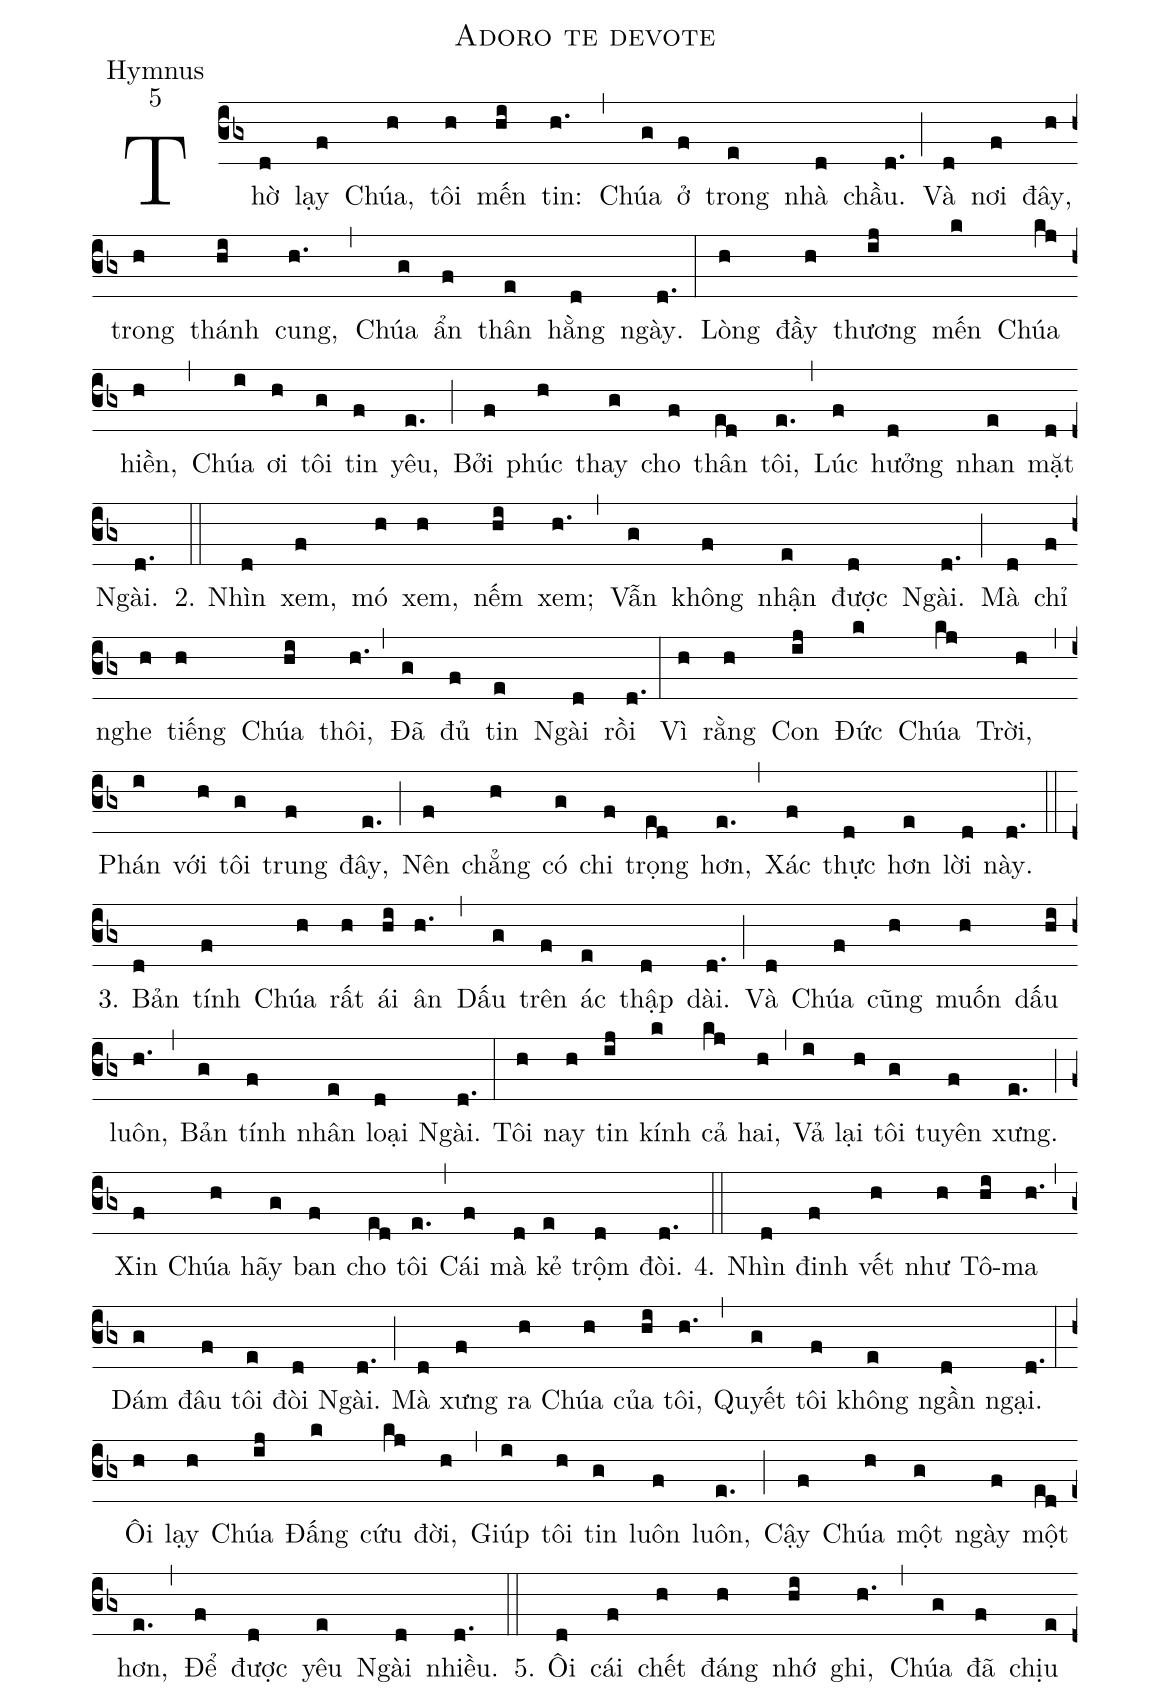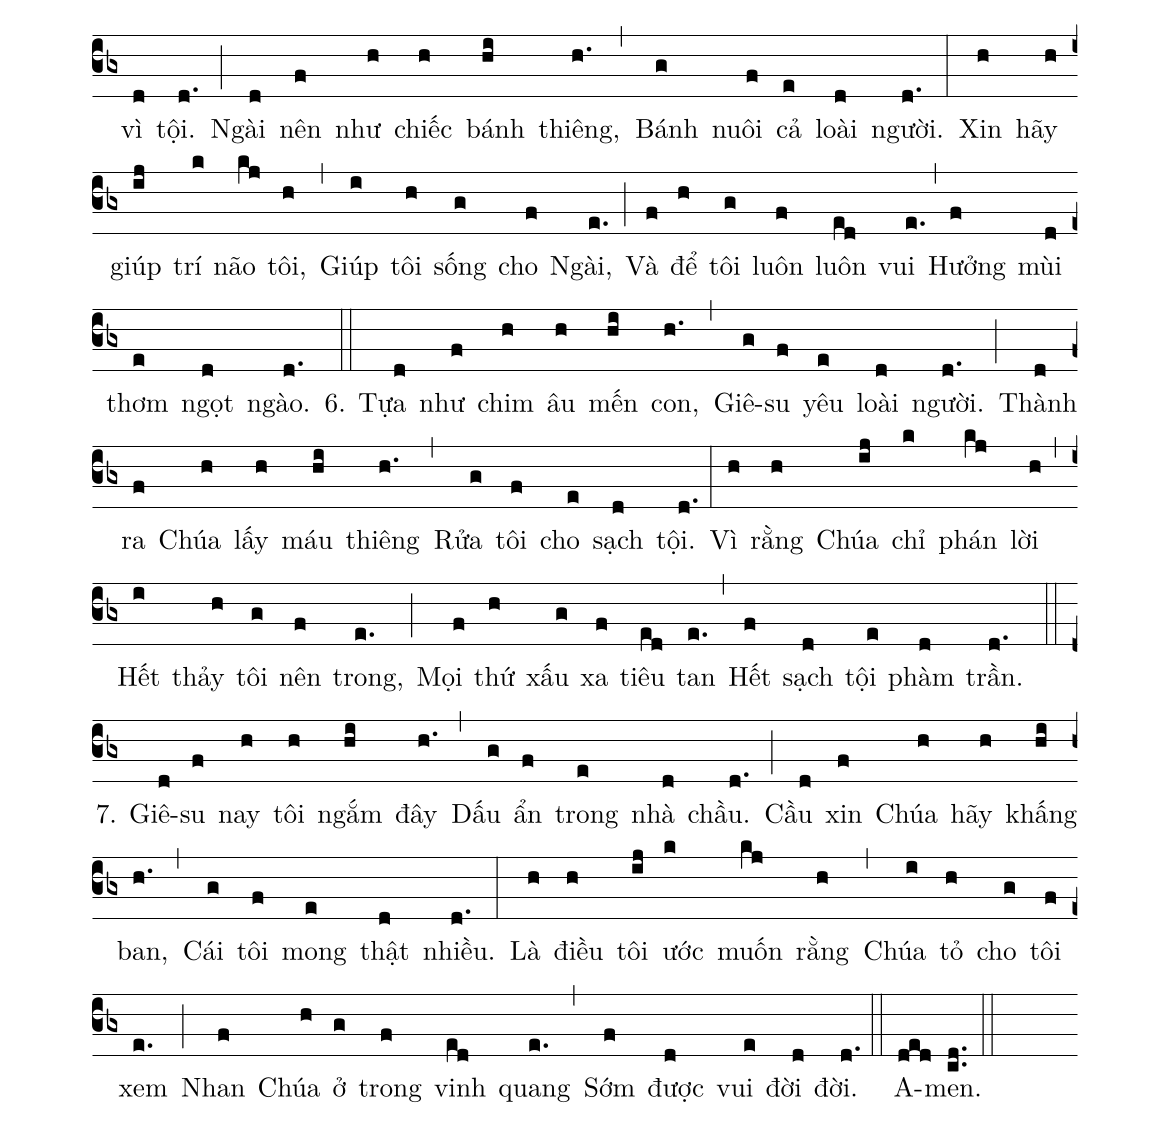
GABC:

name:Adoro te devote;
office-part:Hymnus;
mode:5;
%%
(cb3)Thờ(d) lạy(f) Chúa,(h) tôi(h) mến(hi) tin:(h.) (,)
Chúa(g) ở(f) trong(e) nhà(d) chầu.(d.) (;)
Và(d) nơi(f) đây,(h) trong(h) thánh(hi) cung,(h.) (,)
Chúa(g) ẩn(f) thân(e) hằng(d) ngày.(d.) (:)
Lòng(h) đầy(h) thương(ij) mến(k) Chúa(kj) hiền,(h) (,)
Chúa(i) ơi(h) tôi(g) tin(f) yêu,(e.) (;)
Bởi(f) phúc(h) thay(g) cho(f) thân(ed) tôi,(e.) (,)
Lúc(f) hưởng(d) nhan(e) mặt(d) Ngài.(d.) (::)

2. Nhìn(d) xem,(f) mó(h) xem,(h) nếm(hi) xem;(h.) (,)
Vẫn(g) không(f) nhận(e) được(d) Ngài.(d.) (;)
Mà(d) chỉ(f) nghe(h) tiếng(h) Chúa(hi) thôi,(h.) (,)
Đã(g) đủ(f) tin(e) Ngài(d) rồi(d.) (:)
Vì(h) rằng(h) Con(ij) Đức(k) Chúa(kj) Trời,(h) (,)
Phán(i) với(h) tôi(g) trung(f) đây,(e.) (;)
Nên(f) chẳng(h) có(g) chi(f) trọng(ed) hơn,(e.) (,)
Xác(f) thực(d) hơn(e) lời(d) này.(d.) (::)

3. Bản(d) tính(f) Chúa(h) rất(h) ái(hi) ân(h.) (,)
Dấu(g) trên(f) ác(e) thập(d) dài.(d.) (;)
Và(d) Chúa(f) cũng(h) muốn(h) dấu(hi) luôn,(h.) (,)
Bản(g) tính(f) nhân(e) loại(d) Ngài.(d.) (:)
Tôi(h) nay(h) tin(ij) kính(k) cả(kj) hai,(h) (,)
Vả(i) lại(h) tôi(g) tuyên(f) xưng.(e.) (;)
Xin(f) Chúa(h) hãy(g) ban(f) cho(ed) tôi(e.) (,)
Cái(f) mà(d) kẻ(e) trộm(d) đòi.(d.) (::)

4. Nhìn(d) đinh(f) vết(h) như(h) Tô-(hi)ma(h.) (,)
Dám(g) đâu(f) tôi(e) đòi(d) Ngài.(d.) (;)
Mà(d) xưng(f) ra(h) Chúa(h) của(hi) tôi,(h.) (,)
Quyết(g) tôi(f) không(e) ngần(d) ngại.(d.) (:)
Ôi(h) lạy(h) Chúa(ij) Đấng(k) cứu(kj) đời,(h) (,)
Giúp(i) tôi(h) tin(g) luôn(f) luôn,(e.) (;)
Cậy(f) Chúa(h) một(g) ngày(f) một(ed) hơn,(e.) (,)
Để(f) được(d) yêu(e) Ngài(d) nhiều.(d.) (::)

5. Ôi(d) cái(f) chết(h) đáng(h) nhớ(hi) ghi,(h.) (,)
Chúa(g) đã(f) chịu(e) vì(d) tội.(d.) (;)
Ngài(d) nên(f) như(h) chiếc(h) bánh(hi) thiêng,(h.) (,)
Bánh(g) nuôi(f) cả(e) loài(d) người.(d.) (:)
Xin(h) hãy(h) giúp(ij) trí(k) não(kj) tôi,(h) (,)
Giúp(i) tôi(h) sống(g) cho(f) Ngài,(e.) (;)
Và(f) để(h) tôi(g) luôn(f) luôn(ed) vui(e.) (,)
Hưởng(f) mùi(d) thơm(e) ngọt(d) ngào.(d.) (::)

6. Tựa(d) như(f) chim(h) âu(h) mến(hi) con,(h.) (,)
Giê(g)su(f) yêu(e) loài(d) người.(d.) (;)
Thành(d) ra(f) Chúa(h) lấy(h) máu(hi) thiêng(h.) (,)
Rửa(g) tôi(f) cho(e) sạch(d) tội.(d.) (:)
Vì(h) rằng(h) Chúa(ij) chỉ(k) phán(kj) lời(h) (,)
Hết(i) thảy(h) tôi(g) nên(f) trong,(e.) (;)
Mọi(f) thứ(h) xấu(g) xa(f) tiêu(ed) tan(e.) (,)
Hết(f) sạch(d) tội(e) phàm(d) trần.(d.) (::)

7. Giê(d)su(f) nay(h) tôi(h) ngắm(hi) đây(h.) (,)
Dấu(g) ẩn(f) trong(e) nhà(d) chầu.(d.) (;)
Cầu(d) xin(f) Chúa(h) hãy(h) khấng(hi) ban,(h.) (,)
Cái(g) tôi(f) mong(e) thật(d) nhiều.(d.) (:)
Là(h) điều(h) tôi(ij) ước(k) muốn(kj) rằng(h) (,)
Chúa(i) tỏ(h) cho(g) tôi(f) xem(e.) (;)
Nhan(f) Chúa(h) ở(g) trong(f) vinh(ed) quang(e.) (,)
Sớm(f) được(d) vui(e) đời(d) đời.(d.) (::)
A(ded)men.(cd..) (::)
